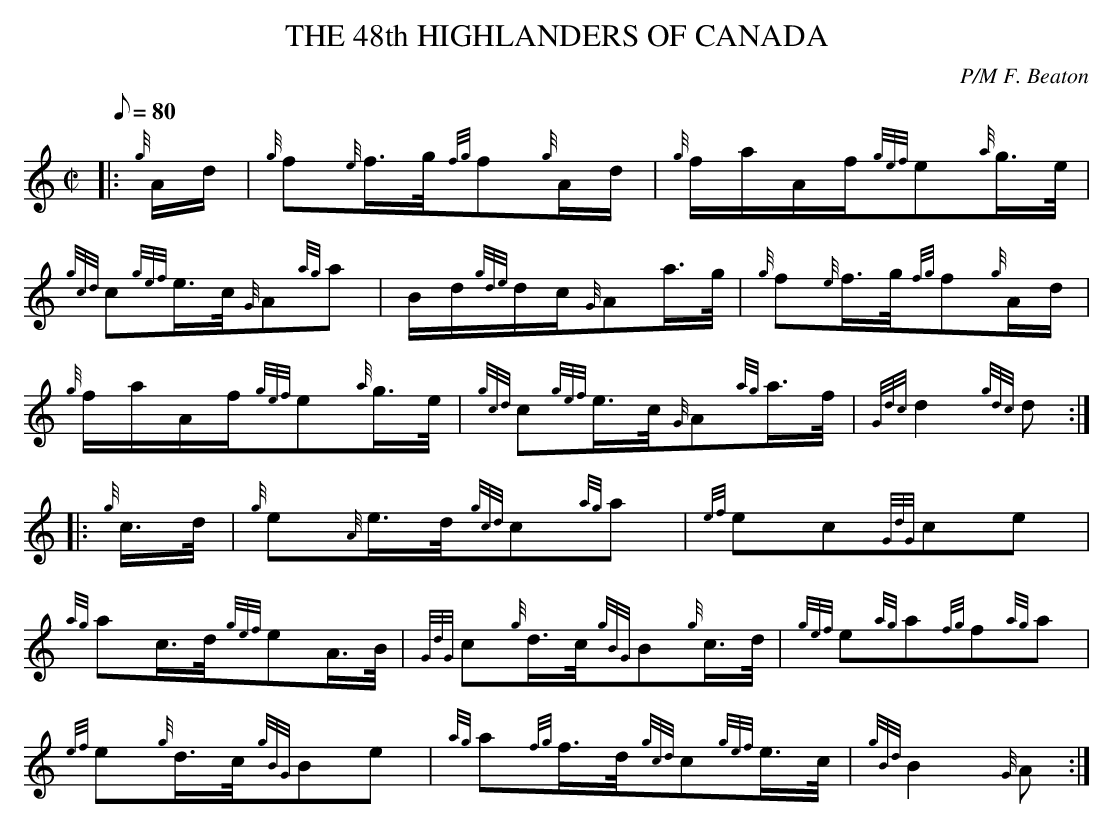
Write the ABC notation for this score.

X:1
T:THE 48th HIGHLANDERS OF CANADA
M:C|
L:1/8
Q:80
C:P/M F. Beaton
K:HP
|: {g}A/2d/2|
{g}f{e}f3/4g/4{fg}f{g}A/2d/2|
{g}f/2a/2A/2f/2{gef}e{a}g3/4e/4|  !
{gcd}c{gef}e3/4c/4{G}A{ag}a|
B/2d/2{gde}d/2c/2{G}Aa3/4g/4|
{g}f{e}f3/4g/4{fg}f{g}A/2d/2|  !
{g}f/2a/2A/2f/2{gef}e{a}g3/4e/4|
{gcd}c{gef}e3/4c/4{G}A{ag}a3/4f/4|
{Gdc}d2{gdc}d:| |:  !
{g}c3/4d/4|
{g}e{A}e3/4d/4{gcd}c{ag}a|
{ef}ec{GdG}ce|  !
{ag}ac3/4d/4{gef}eA3/4B/4|
{GdG}c{g}d3/4c/4{gBG}B{g}c3/4d/4|
{gef}e{ag}a{fg}f{ag}a|  !
{ef}e{g}d3/4c/4{gBG}Be|
{ag}a{fg}f3/4d/4{gcd}c{gef}e3/4c/4|
{gBd}B2{G}A:|  !

